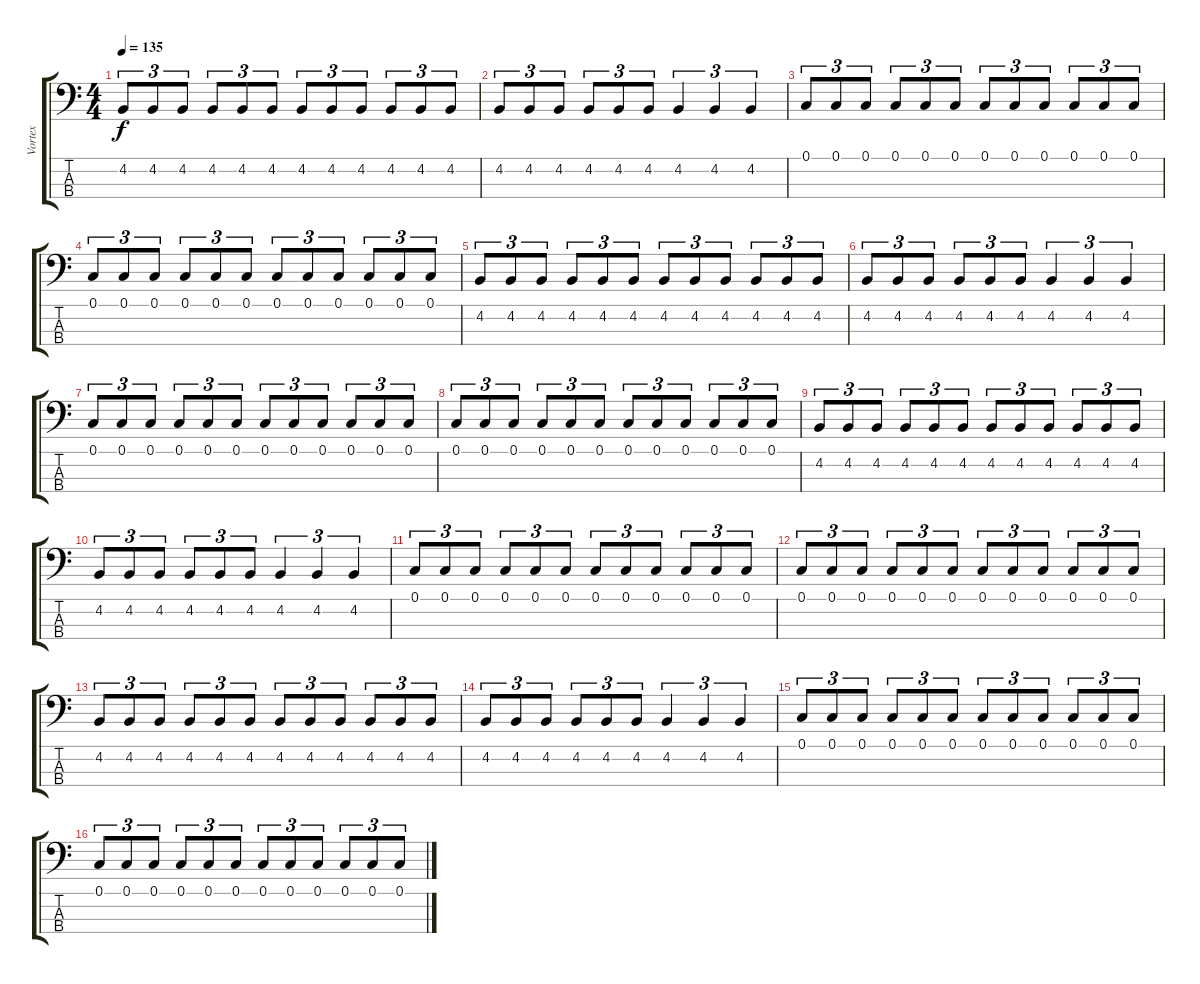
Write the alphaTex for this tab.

\track ("Vortex" "Vortex") {instrument electricbassfinger}
\staff {score tabs}
\tuning (C2 G1 D1 A0) {hide}
\ts (4 4)
\tempo 135
\clef f4
\ks c
4.2.8{tu (3 2) dy f} 4.2.8{tu (3 2)} 4.2.8{tu (3 2)} 4.2.8{tu (3 2)} 4.2.8{tu (3 2)} 4.2.8{tu (3 2)} 4.2.8{tu (3 2)} 4.2.8{tu (3 2)} 4.2.8{tu (3 2)} 4.2.8{tu (3 2)} 4.2.8{tu (3 2)} 4.2.8{tu (3 2)} |
4.2.8{tu (3 2)} 4.2.8{tu (3 2)} 4.2.8{tu (3 2)} 4.2.8{tu (3 2)} 4.2.8{tu (3 2)} 4.2.8{tu (3 2)} 4.2.4{tu (3 2)} 4.2.4{tu (3 2)} 4.2.4{tu (3 2)} |
0.1.8{tu (3 2)} 0.1.8{tu (3 2)} 0.1.8{tu (3 2)} 0.1.8{tu (3 2)} 0.1.8{tu (3 2)} 0.1.8{tu (3 2)} 0.1.8{tu (3 2)} 0.1.8{tu (3 2)} 0.1.8{tu (3 2)} 0.1.8{tu (3 2)} 0.1.8{tu (3 2)} 0.1.8{tu (3 2)} |
0.1.8{tu (3 2)} 0.1.8{tu (3 2)} 0.1.8{tu (3 2)} 0.1.8{tu (3 2)} 0.1.8{tu (3 2)} 0.1.8{tu (3 2)} 0.1.8{tu (3 2)} 0.1.8{tu (3 2)} 0.1.8{tu (3 2)} 0.1.8{tu (3 2)} 0.1.8{tu (3 2)} 0.1.8{tu (3 2)} |
4.2.8{tu (3 2)} 4.2.8{tu (3 2)} 4.2.8{tu (3 2)} 4.2.8{tu (3 2)} 4.2.8{tu (3 2)} 4.2.8{tu (3 2)} 4.2.8{tu (3 2)} 4.2.8{tu (3 2)} 4.2.8{tu (3 2)} 4.2.8{tu (3 2)} 4.2.8{tu (3 2)} 4.2.8{tu (3 2)} |
4.2.8{tu (3 2)} 4.2.8{tu (3 2)} 4.2.8{tu (3 2)} 4.2.8{tu (3 2)} 4.2.8{tu (3 2)} 4.2.8{tu (3 2)} 4.2.4{tu (3 2)} 4.2.4{tu (3 2)} 4.2.4{tu (3 2)} |
0.1.8{tu (3 2)} 0.1.8{tu (3 2)} 0.1.8{tu (3 2)} 0.1.8{tu (3 2)} 0.1.8{tu (3 2)} 0.1.8{tu (3 2)} 0.1.8{tu (3 2)} 0.1.8{tu (3 2)} 0.1.8{tu (3 2)} 0.1.8{tu (3 2)} 0.1.8{tu (3 2)} 0.1.8{tu (3 2)} |
0.1.8{tu (3 2)} 0.1.8{tu (3 2)} 0.1.8{tu (3 2)} 0.1.8{tu (3 2)} 0.1.8{tu (3 2)} 0.1.8{tu (3 2)} 0.1.8{tu (3 2)} 0.1.8{tu (3 2)} 0.1.8{tu (3 2)} 0.1.8{tu (3 2)} 0.1.8{tu (3 2)} 0.1.8{tu (3 2)} |
4.2.8{tu (3 2)} 4.2.8{tu (3 2)} 4.2.8{tu (3 2)} 4.2.8{tu (3 2)} 4.2.8{tu (3 2)} 4.2.8{tu (3 2)} 4.2.8{tu (3 2)} 4.2.8{tu (3 2)} 4.2.8{tu (3 2)} 4.2.8{tu (3 2)} 4.2.8{tu (3 2)} 4.2.8{tu (3 2)} |
4.2.8{tu (3 2)} 4.2.8{tu (3 2)} 4.2.8{tu (3 2)} 4.2.8{tu (3 2)} 4.2.8{tu (3 2)} 4.2.8{tu (3 2)} 4.2.4{tu (3 2)} 4.2.4{tu (3 2)} 4.2.4{tu (3 2)} |
0.1.8{tu (3 2)} 0.1.8{tu (3 2)} 0.1.8{tu (3 2)} 0.1.8{tu (3 2)} 0.1.8{tu (3 2)} 0.1.8{tu (3 2)} 0.1.8{tu (3 2)} 0.1.8{tu (3 2)} 0.1.8{tu (3 2)} 0.1.8{tu (3 2)} 0.1.8{tu (3 2)} 0.1.8{tu (3 2)} |
0.1.8{tu (3 2)} 0.1.8{tu (3 2)} 0.1.8{tu (3 2)} 0.1.8{tu (3 2)} 0.1.8{tu (3 2)} 0.1.8{tu (3 2)} 0.1.8{tu (3 2)} 0.1.8{tu (3 2)} 0.1.8{tu (3 2)} 0.1.8{tu (3 2)} 0.1.8{tu (3 2)} 0.1.8{tu (3 2)} |
4.2.8{tu (3 2)} 4.2.8{tu (3 2)} 4.2.8{tu (3 2)} 4.2.8{tu (3 2)} 4.2.8{tu (3 2)} 4.2.8{tu (3 2)} 4.2.8{tu (3 2)} 4.2.8{tu (3 2)} 4.2.8{tu (3 2)} 4.2.8{tu (3 2)} 4.2.8{tu (3 2)} 4.2.8{tu (3 2)} |
4.2.8{tu (3 2)} 4.2.8{tu (3 2)} 4.2.8{tu (3 2)} 4.2.8{tu (3 2)} 4.2.8{tu (3 2)} 4.2.8{tu (3 2)} 4.2.4{tu (3 2)} 4.2.4{tu (3 2)} 4.2.4{tu (3 2)} |
0.1.8{tu (3 2)} 0.1.8{tu (3 2)} 0.1.8{tu (3 2)} 0.1.8{tu (3 2)} 0.1.8{tu (3 2)} 0.1.8{tu (3 2)} 0.1.8{tu (3 2)} 0.1.8{tu (3 2)} 0.1.8{tu (3 2)} 0.1.8{tu (3 2)} 0.1.8{tu (3 2)} 0.1.8{tu (3 2)} |
0.1.8{tu (3 2)} 0.1.8{tu (3 2)} 0.1.8{tu (3 2)} 0.1.8{tu (3 2)} 0.1.8{tu (3 2)} 0.1.8{tu (3 2)} 0.1.8{tu (3 2)} 0.1.8{tu (3 2)} 0.1.8{tu (3 2)} 0.1.8{tu (3 2)} 0.1.8{tu (3 2)} 0.1.8{tu (3 2)}
